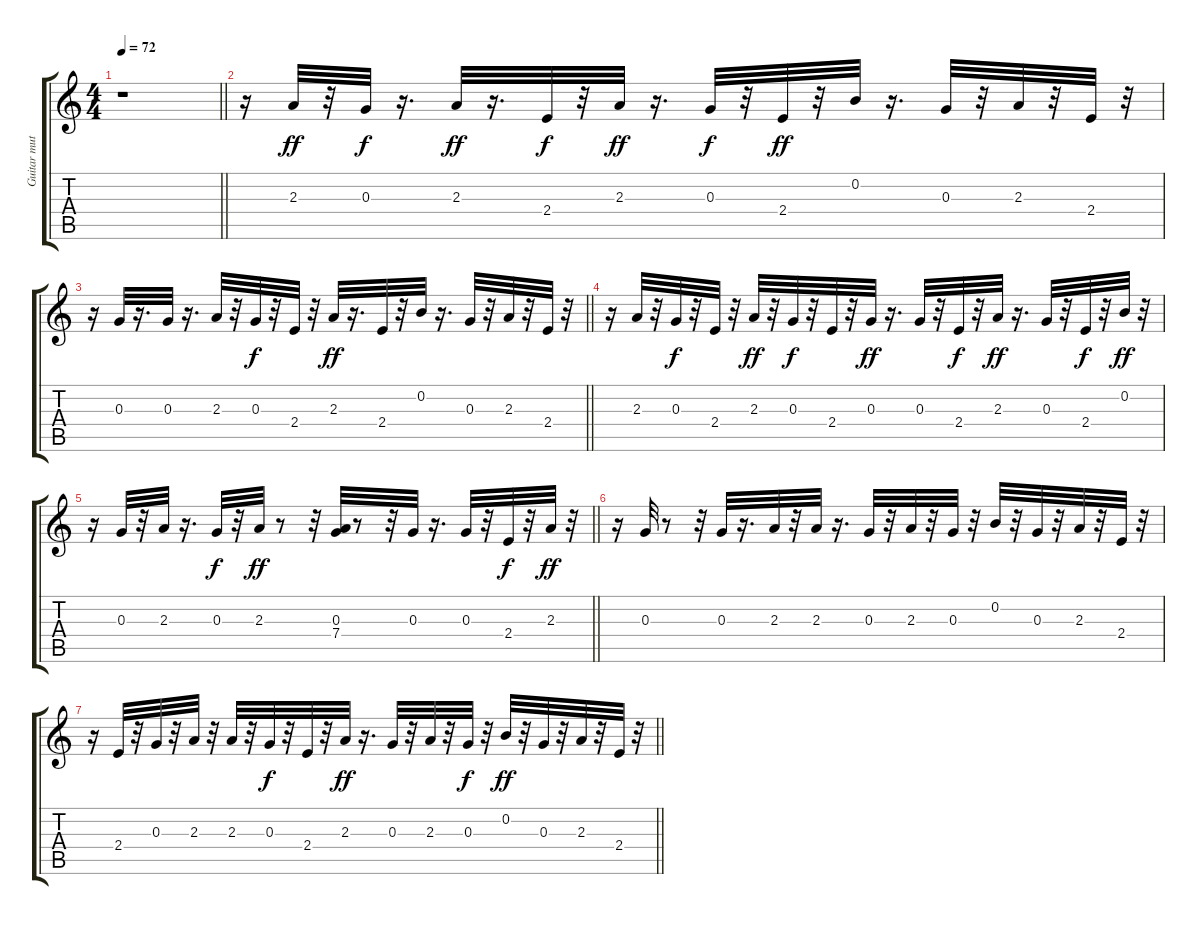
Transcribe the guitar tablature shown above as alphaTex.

\track ("Guitar muted" "Guitar mut") {instrument electricguitarmuted}
\staff {score tabs}
\tuning (E4 B3 G3 D3 A2 E2) {hide}
\ts (4 4)
\tempo 72
\clef g2
\barLineRight lightlight
\ks c
r.1{dy ff} |
r.16 2.3.32 r.32 0.3.32{dy f} r.16{d} 2.3.32{dy ff} r.16{d} 2.4.32{dy f} r.32 2.3.32{dy ff} r.16{d} 0.3.32{dy f} r.32 2.4.32{dy ff} r.32 0.2.32 r.16{d} 0.3.32 r.32 2.3.32 r.32 2.4.32 r.32 |
\barLineRight lightlight
r.16 0.3.32 r.16{d} 0.3.32 r.16{d} 2.3.32 r.32 0.3.32{dy f} r.32 2.4.32 r.32 2.3.32{dy ff} r.16{d} 2.4.32 r.32 0.2.32 r.16{d} 0.3.32 r.32 2.3.32 r.32 2.4.32 r.32 |
r.16 2.3.32 r.32 0.3.32{dy f} r.32 2.4.32 r.32 2.3.32{dy ff} r.32 0.3.32{dy f} r.32 2.4.32 r.32 0.3.32{dy ff} r.16{d} 0.3.32 r.32 2.4.32{dy f} r.32 2.3.32{dy ff} r.16{d} 0.3.32 r.32 2.4.32{dy f} r.32 0.2.32{dy ff} r.32 |
\barLineRight lightlight
r.16 0.3.32 r.32 2.3.32 r.16{d} 0.3.32{dy f} r.32 2.3.32{dy ff} r.8 r.32 (0.3 7.4).32 r.8 r.32 0.3.32 r.16{d} 0.3.32 r.32 2.4.32{dy f} r.32 2.3.32{dy ff} r.32 |
r.16 0.3.32 r.8 r.32 0.3.32 r.16{d} 2.3.32 r.32 2.3.32 r.16{d} 0.3.32 r.32 2.3.32 r.32 0.3.32 r.32 0.2.32 r.32 0.3.32 r.32 2.3.32 r.32 2.4.32 r.32 |
\barLineRight lightlight
r.16 2.4.32 r.32 0.3.32 r.32 2.3.32 r.32 2.3.32 r.32 0.3.32{dy f} r.32 2.4.32 r.32 2.3.32{dy ff} r.16{d} 0.3.32 r.32 2.3.32 r.32 0.3.32{dy f} r.32 0.2.32{dy ff} r.32 0.3.32 r.32 2.3.32 r.32 2.4.32 r.32
